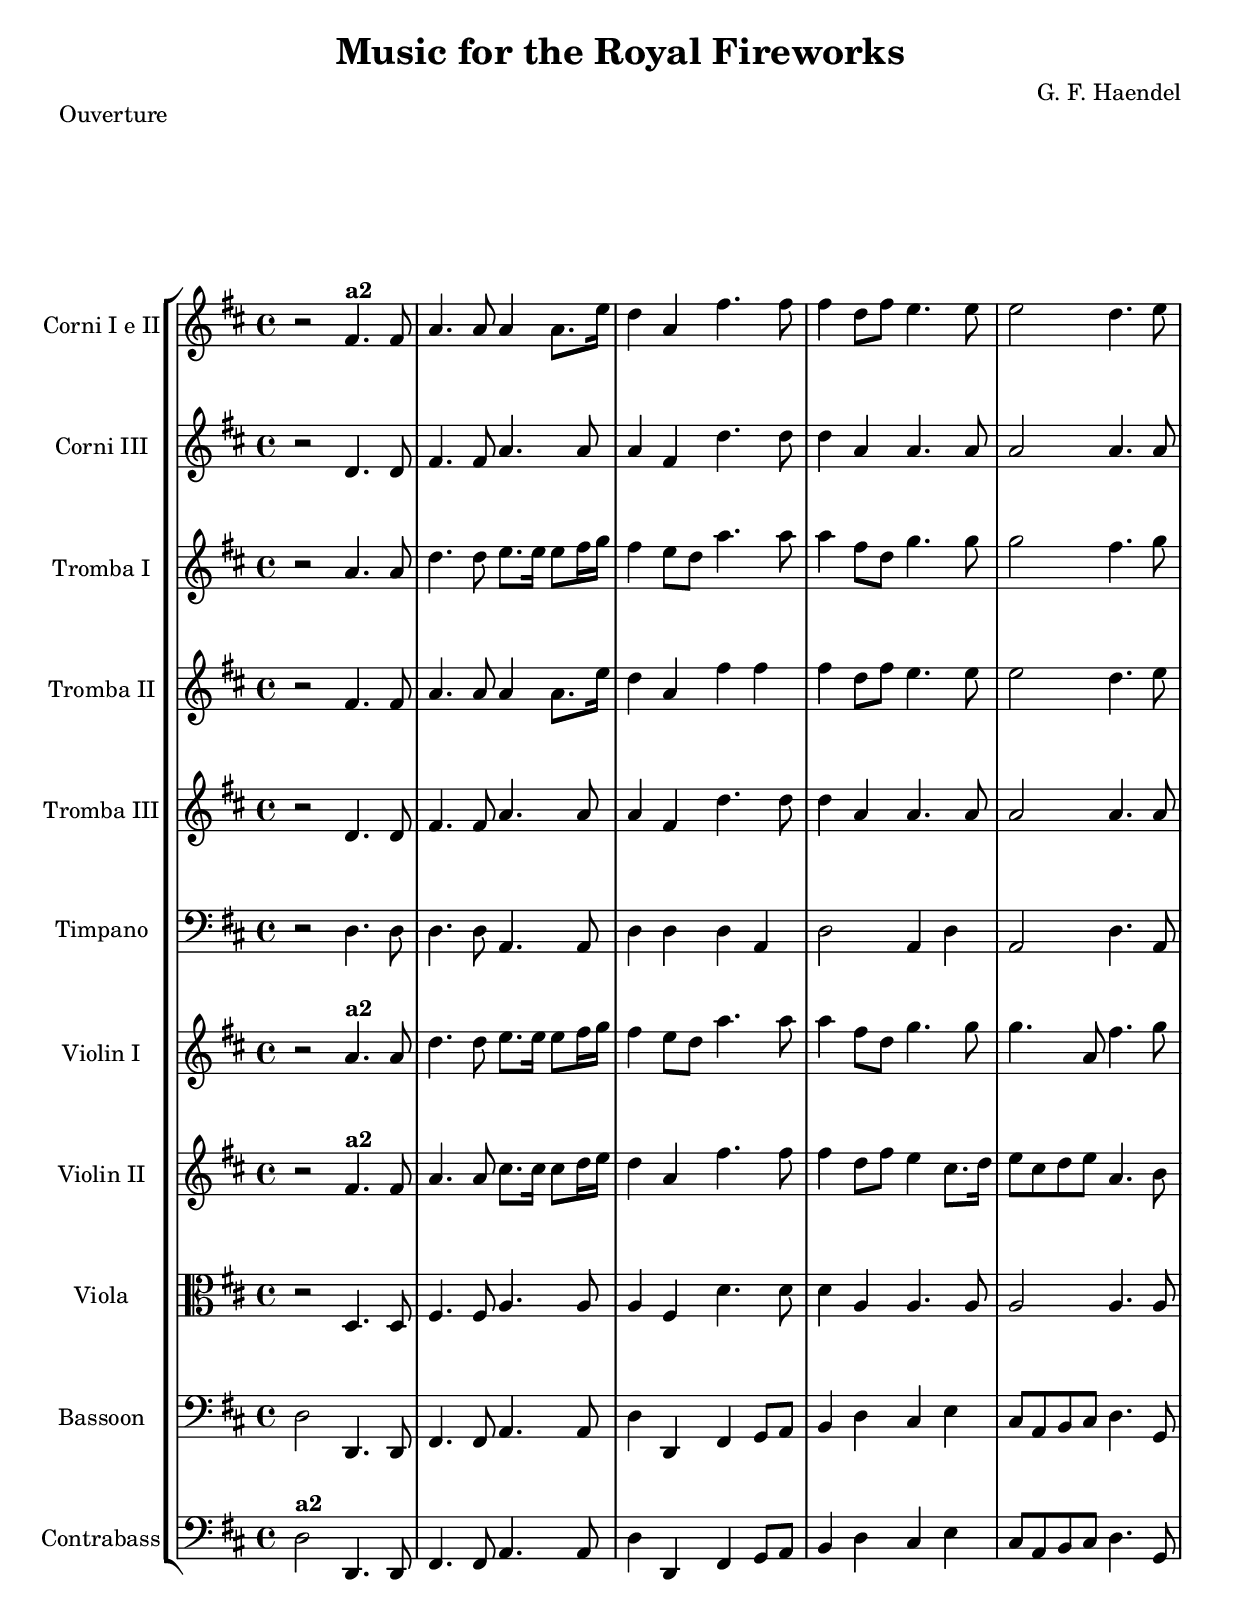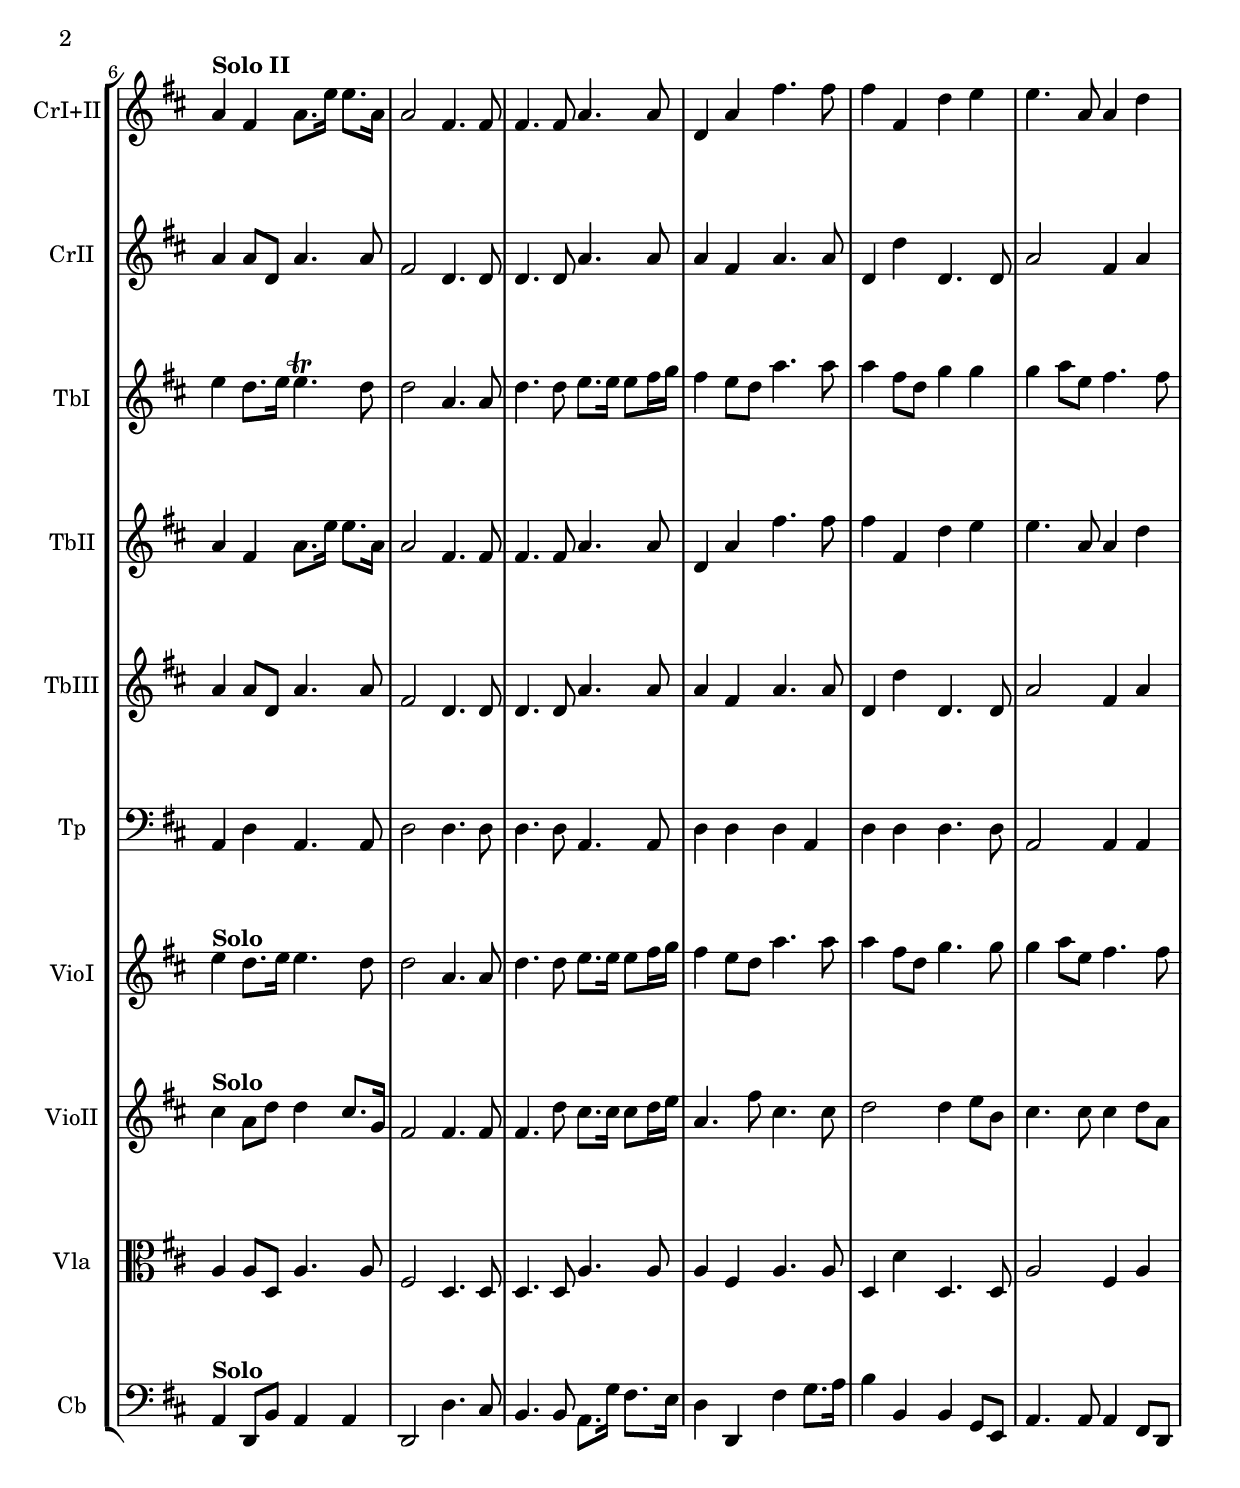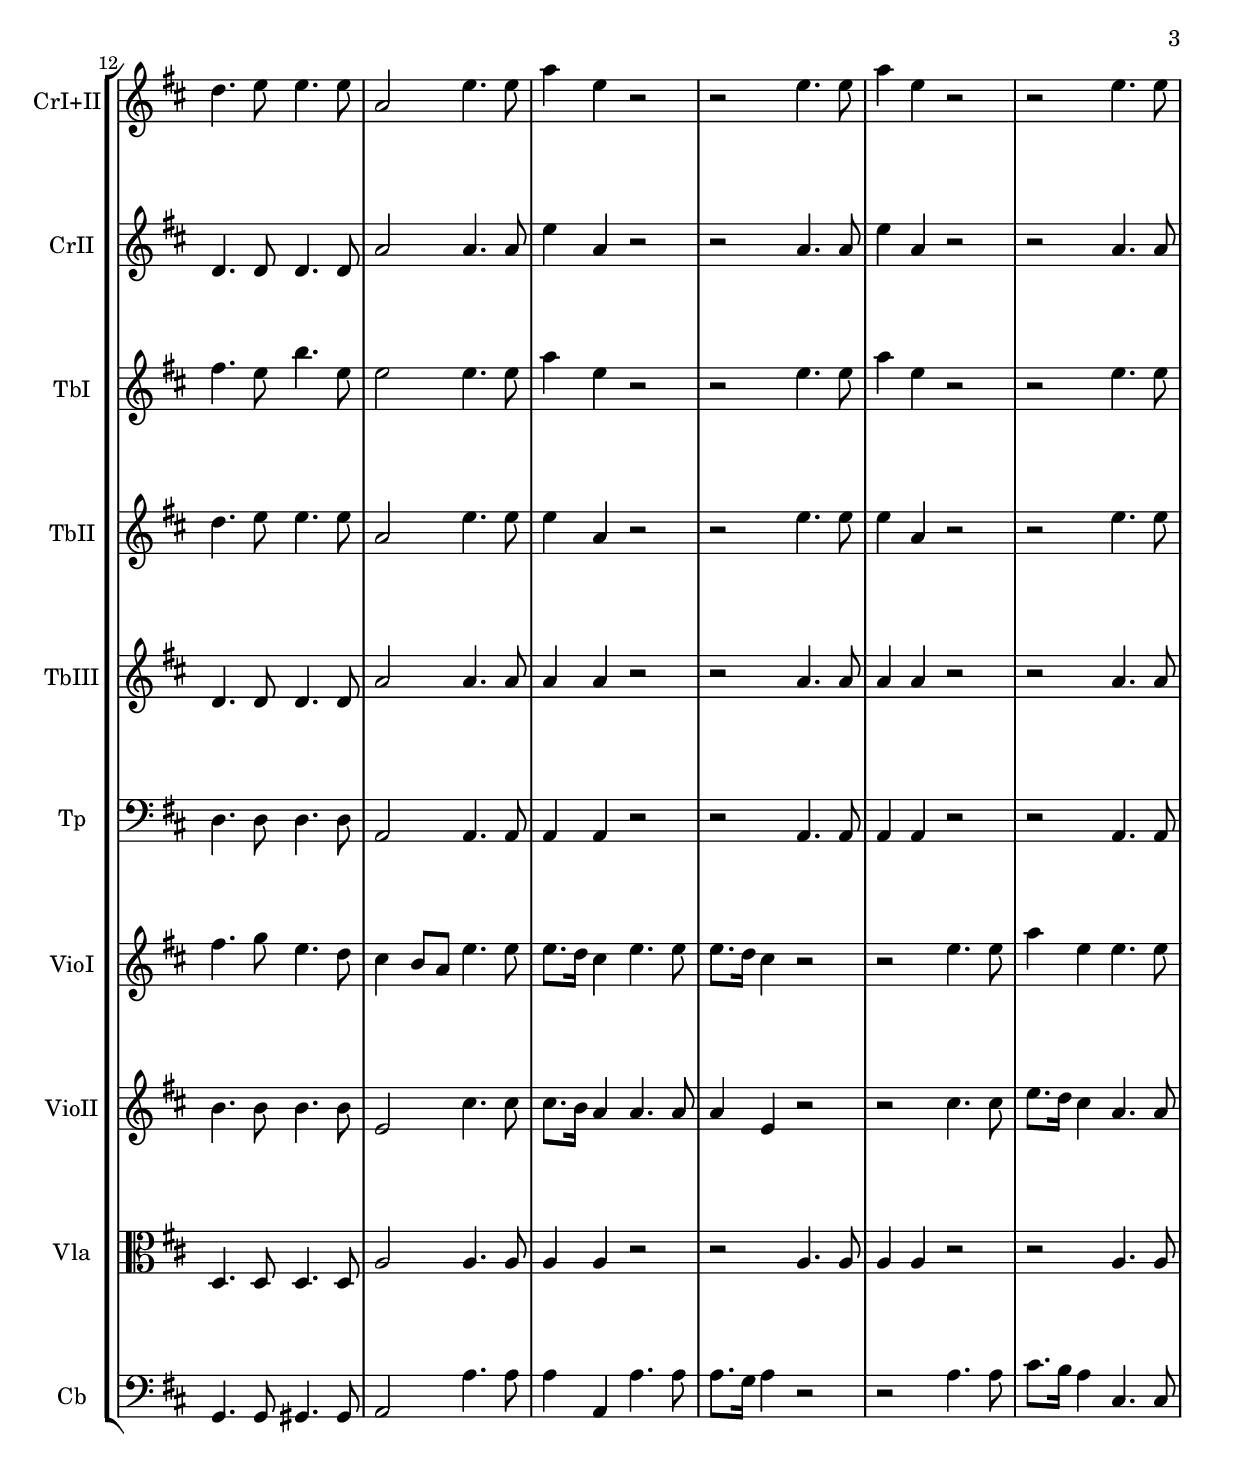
\version "2.18.2"

\include "italiano.ly"

ouverture_cornoI = \relative do'
{
  \key re \major
  \time 4/4
  r2 fad4. fad8 |
  la4. la8 la4 la8. mi'16 |
  re4 la fad'4. fad8 |
  fad4 re8 fad mi4. mi8 |
  mi2 re4. mi8 |
}

ouverture_cornoII = \relative do'
{
  \key re \major
  \time 4/4
  r2 fad4. fad8 |
  la4. la8 la4 la8. mi'16 |
  re4 la fad'4. fad8 |
  fad4 re8 fad mi4. mi8 |
  mi2 re4. mi8 |
  la,4 fad la8. mi'16 mi8. la,16 |
  la2 fad4. fad8 |
  fad4. fad8 la4. la8 |
  re,4 la' fad'4. fad8 |
  fad4 fad, re' mi |
  mi4. la,8 la4 re |
  re4. mi8 mi4. mi8 |
  la,2 mi'4. mi8 |
  la4 mi r2 |
  r mi4. mi8 |
  la4 mi r2 |
  r mi4. mi8 |
}

ouverture_cornoIII = \relative do'
{
  \key re \major
  \time 4/4
  r2 re4. re8 |
  fad4. fad8 la4. la8 |
  la4 fad re'4. re8 |
  re4 la la4. la8 |
  la2 la4. la8 |
  la4 la8 re, la'4. la8 |
  fad2 re4. re8 |
  re4. re8 la'4. la8 |
  la4 fad la4. la8 |
  re,4 re' re,4. re8 |
  la'2 fad4 la |
  re,4. re8 re4. re8 |
  la'2 la4. la8 |
  mi'4 la, r2 |
  r la4. la8 |
  mi'4 la, r2 |
  r la4. la8 |
}

\include "italiano.ly"

ouverture_trombaI = \relative do''
{
  \key re \major
  \time 4/4
  r2 la4. la8 |
  re4. re8 mi8. mi16 mi8 fad16 sol |
  fad4 mi8 re la'4. la8 |
  la4 fad8 re sol4. sol8 |
  sol2 fad4. sol8 |
  mi4 re8. mi16 mi4.-\trill re8 |
  re2 la4. la8 |
  re4. re8 mi8. mi16 mi8 fad16 sol |
  fad4 mi8 re la'4. la8 |
  la4 fad8 re sol4 sol |
  sol4 la8 mi fad4. fad8 |
  fad4. mi8 si'4. mi,8 |
  mi2 mi4. mi8 |
  la4 mi r2 |
  r mi4. mi8 |
  la4 mi r2 |
  r mi4. mi8 |
}

ouverture_trombaII = \relative do'
{
  \key re \major
  \time 4/4
  r2 fad4. fad8 |
  la4. la8 la4 la8. mi'16 |
  re4 la fad' fad |
  fad re8 fad mi4. mi8 |
  mi2 re4. mi8 |
  la,4 fad la8. mi'16 mi8. la,16 |
  la2 fad4. fad8 |
  fad4. fad8 la4. la8 |
  re,4 la' fad'4. fad8 |
  fad4 fad, re' mi |
  mi4. la,8 la4 re |
  re4. mi8 mi4. mi8 |
  la,2 mi'4. mi8 |
  mi4 la, r2 |
  r mi'4. mi8 |
  mi4 la, r2 |
  r mi'4. mi8 |
}

ouverture_trombaIII = \relative do'
{
  \key re \major
  \time 4/4
  r2 re4. re8 |
  fad4. fad8 la4. la8 |
  la4 fad re'4. re8 |
  re4 la la4. la8 |
  la2 la4. la8 |
  la4 la8 re, la'4. la8 |
  fad2 re4. re8 |
  re4. re8 la'4. la8 |
  la4 fad la4. la8 |
  re,4 re' re,4. re8 |
  la'2 fad4 la |
  re,4. re8 re4. re8 |
  la'2 la4. la8 |
  la4 la r2 |
  r la4. la8 |
  la4 la r2 |
  r la4. la8 |
}

\include "italiano.ly"

ouverture_timpani = \relative do
{
  \clef bass
  \key re \major
  \time 4/4
  r2 re4. re8 |
  re4. re8 la4. la8 |
  re4 re re la |
  re2 la4 re |
  la2 re4. la8 |
  la4 re la4. la8 |
  re2 re4. re8 |
  re4. re8 la4. la8 |
  re4 re re la |
  re re re4. re8 |
  la2 la4 la |
  re4. re8 re4. re8 |
  la2 la4. la8 |
  la4 la r2 |
  r la4. la8 |
  la4 la r2 |
  r la4. la8 |
}

\include "italiano.ly"

ouverture_viola = \relative do
{
  \clef alto
  \key re \major
  \time 4/4
  r2 re4. re 8 |
  fad4. fad8 la4. la8 |
  la4 fad re'4. re8 |
  re4 la la4. la8 |
  la2 la4. la8 |
  la4 la8 re, la'4. la8 |
  fad2 re4. re8 |
  re4. re8 la'4. la8 |
  la4 fad la4. la8 |
  re,4 re' re,4. re8 |
  la'2 fad4 la |
  re,4. re8 re4. re8 |
  la'2 la4. la8 |
  la4 la r2 |
  r la4. la8 |
  la4 la r2 |
  r la4. la8 |
}

\include "italiano.ly"

ouverture_cello = \relative do
{
    \clef bass
  \key re \major
  \time 4/4
  
  re2 re,4. re8 |
  fad4. fad8 la4. la8 |
  re4 re, fad sol8 la |
  si4 re dod mi |
  dod8 la si dod re4. sol,8 |

}

\include "italiano.ly"

ouverture_bassoon = \relative do
{
  \clef bass
  \key re \major
  \time 4/4
  
  re2 re,4. re8 |
  fad4. fad8 la4. la8 |
  re4 re, fad sol8 la |
  si4 re dod mi |
  dod8 la si dod re4. sol,8 |
}

\include "italiano.ly"

ouverture_contrabass = \relative do
{
  \clef bass
  \key re \major
  \time 4/4
  
  re2 re,4. re8 |
  fad4. fad8 la4. la8 |
  re4 re, fad sol8 la |
  si4 re dod mi |
  dod8 la si dod re4. sol,8 |
  la4 re,8 si' la4 la |
  re,2 re'4. dod8 |
  si4. si8 la8. sol'16 fad8. mi16 |
  re4 re, fad' sol8. la16 |
  si4 si, si sol8 mi |
  la4. la8 la4 fad8 re |
  sol4. sol8 sold4. sold8 |
  la2 la'4. la8 |
  la4 la, la'4. la8 |
  la8. sol16 la4 r2 |
  r la4. la8 |
  dod8. si16 la4 dod,4. dod8 |
}

\include "italiano.ly"

ouverture_oboeI = \relative do''
{
  \key re \major
  \time 4/4
  r2 la4. la8 |
  re4. re8 mi8. mi16 mi8 fad16 sol |
  fad4 mi8 re la'4. la8 |
  la4 fad8 re sol4. sol8 |
  sol4. la,8 fad'4. sol8 |
}

ouverture_oboeII = \relative do'
{
  \key re \major
  \time 4/4
  r2 fad4. fad8 |
  la4. la8 dod8. dod16 dod8 re16 mi |
  re4 la fad'4. fad8 |
  fad4 re8 fad mi4 dod8. re16 |
  mi8 dod re mi la,4. si8 |
}

\include "italiano.ly"

ouverture_vioI = \relative do''
{
  \key re \major
  \time 4/4
  r2 la4. la8 |
  re4. re8 mi8. mi16 mi8 fad16 sol |
  fad4 mi8 re la'4. la8 |
  la4 fad8 re sol4. sol8 |
  sol4. la,8 fad'4. sol8 |
  mi4 re8. mi16 mi4. re8 |
  re2 la4. la8 |
  re4. re8 mi8. mi16 mi8 fad16 sol |
  fad4 mi8 re la'4. la8 |
  la4 fad8 re sol4. sol8 |
  sol4 la8 mi fad4. fad8 |
  fad4. sol8 mi4. re8 |
  dod4 si8 la mi'4. mi8 |
  mi8. re16 dod4 mi4. mi8 |
  mi8. re16 dod4 r2 |
  r mi4. mi8 |
  la4 mi mi4. mi8 |
}

ouverture_vioII = \relative do'
{
  \key re \major
  \time 4/4
  r2 fad4. fad8 |
  la4. la8 dod8. dod16 dod8 re16 mi |
  re4 la fad'4. fad8 |
  fad4 re8 fad mi4 dod8. re16 |
  mi8 dod re mi la,4. si8 |
  dod4 la8 re re4 dod8. sol16 |
  fad2 fad4. fad8 |
  fad4. re'8 dod8. dod16 dod8 re16 mi |
  la,4. fad'8 dod4. dod8 |
  re2 re4 mi8 si |
  dod4. dod8 dod4 re8 la |
  si4. si8 si4. si8 |
  mi,2 dod'4. dod8 |
  dod8. si16 la4 la4. la8 |
  la4 mi r2 |
  r dod'4. dod8 |
  mi8. re16 dod4 la4. la8 |
}

ouverture_figbass = \figuremode
{
  s2 <5>2 |
  <6>4 s4 s s |
  s2 <6>2 |
  <7>4 s4 <6 5>4 <6>4 |
  <6 5>8 <6 3> <6 3> <6 3> s4. <6>8 |
  s4 <6>8 <5 4> <5> s <5>2
}


\header
{
  title = "Music for the Royal Fireworks"
  composer = "G. F. Haendel"
  date = "1749"
}

\score
{
  \header
  {
    piece = "Ouverture"
  }
  
  \new StaffGroup
  <<
    \new Staff
    {
      \set Staff.instrumentName = "Corni I e II"
      \set Staff.shortInstrumentName = "CrI+II"
      \set Staff.midiInstrument = "french horn"
      \partcombine
      \ouverture_cornoI
      \ouverture_cornoII
    }
    \new Staff
    {
      \set Staff.instrumentName = "Corni III"
      \set Staff.shortInstrumentName = "CrII"
      \set Staff.midiInstrument = "french horn"
      \ouverture_cornoIII
    }
    \new Staff
    {
      \set Staff.instrumentName = "Tromba I"
      \set Staff.shortInstrumentName = "TbI"
      \set Staff.midiInstrument = "trombone"
      \ouverture_trombaI
    }
    \new Staff
    {
      \set Staff.instrumentName = "Tromba II"
      \set Staff.shortInstrumentName = "TbII"
      \set Staff.midiInstrument = "trombone"
      \ouverture_trombaII
    }
    \new Staff
    {
      \set Staff.instrumentName = "Tromba III"
      \set Staff.shortInstrumentName = "TbIII"
      \set Staff.midiInstrument = "trombone"
      \ouverture_trombaIII
    }
    \new Staff
    {
      \set Staff.instrumentName = "Timpano"
      \set Staff.shortInstrumentName = "Tp"
      \set Staff.midiInstrument = "timpani"
      \ouverture_timpani
    }
    \new Staff
    {
      \set Staff.instrumentName = "Violin I"
      \set Staff.shortInstrumentName = "VioI"
      \set Staff.midiInstrument = "violin"
      \partcombine
      \ouverture_vioI
      \ouverture_oboeI
    }
    \new Staff
    {
      \set Staff.instrumentName = "Violin II"
      \set Staff.shortInstrumentName = "VioII"
      \set Staff.midiInstrument = "violin"
      \partcombine
      \ouverture_vioII
      \ouverture_oboeII
    }
    \new Staff
    {
      \set Staff.instrumentName = "Viola"
      \set Staff.shortInstrumentName = "Vla"
      \set Staff.midiInstrument = "viola"
      \ouverture_viola
    }
    \new Staff
    {
      \set Staff.instrumentName = "Bassoon"
      \set Staff.shortInstrumentName = "Bs"
      \set Staff.midiInstrument = "bassoon"
      \ouverture_bassoon
    }
    \new Staff
    <<
      \set Staff.instrumentName = "Contrabass"
      \set Staff.shortInstrumentName = "Cb"
      \set Staff.midiInstrument = "contrabass"
      \partcombine
      \ouverture_contrabass
      \ouverture_cello
      %      \new FiguredBass
      %      {
      %        \ouverture_figbass
      %      }
    >>
  >>
  
  \layout
  {
    indent = 2 \cm
    short-indent = 1 \cm
  }
  
  \midi
  {
    \tempo 4 = 60
  }
}
